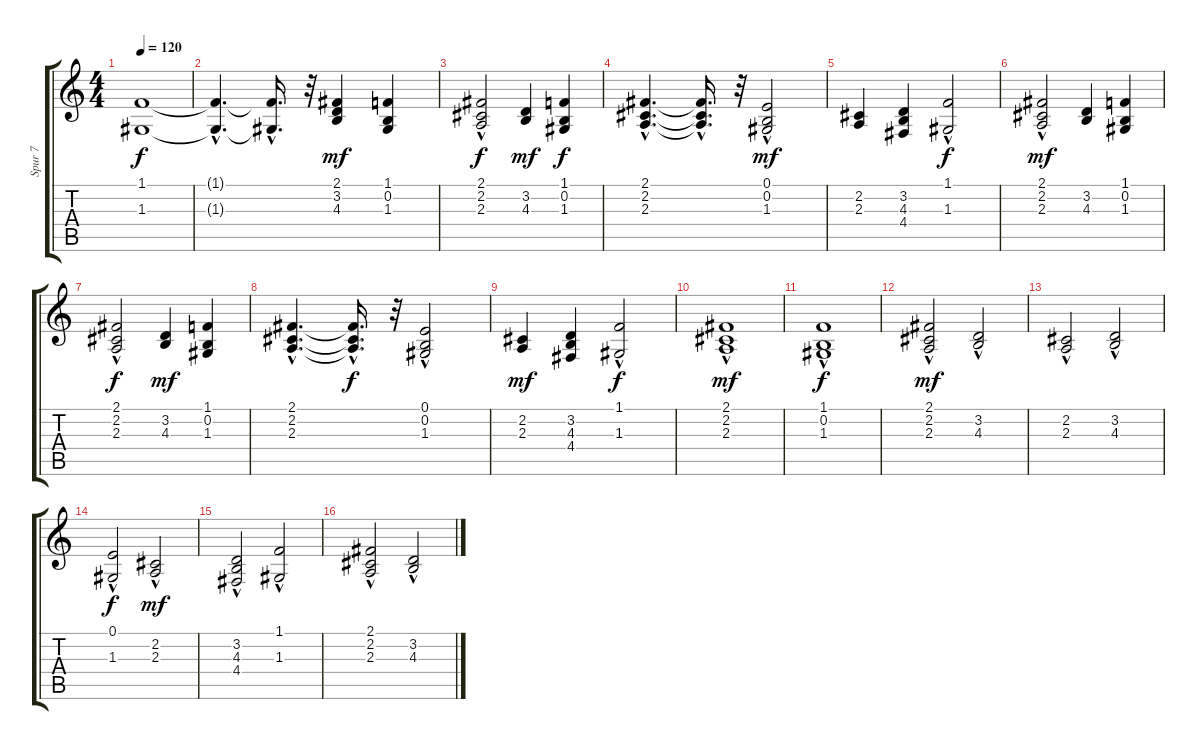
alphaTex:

\track ("Spur 7" "Spur 7") {instrument stringensemble1}
\staff {score tabs}
\tuning (E4 B3 G3 D3 A2 E2) {hide}
\ts (4 4)
\tempo 120
\clef g2
\ks c
(1.1{t} 1.3{t}).1{dy f} |
(1.1{hac t} 1.3{hac t}).4{d} (1.1{hac t} 1.3{t}).16{d} r.32 (2.1 3.2 4.3).4{dy mf} (1.1 0.2 1.3).4 |
(2.1 2.2 2.3{hac}).2{dy f} (3.2 4.3).4{dy mf} (1.1 0.2 1.3).4{dy f} |
(2.1{hac} 2.2{hac} 2.3{hac}).4{d} (2.1{t} 2.2{hac t} 2.3{hac t}).16{d} r.32 (0.1 0.2 1.3{hac}).2{dy mf} |
(2.2 2.3).4 (3.2 4.3 4.4).4 (1.1 1.3{hac}).2{dy f} |
(2.1 2.2{hac} 2.3{hac}).2{dy mf} (3.2 4.3).4 (1.1 0.2 1.3).4 |
(2.1 2.2 2.3{hac}).2{dy f} (3.2 4.3).4{dy mf} (1.1 0.2 1.3).4 |
(2.1{hac} 2.2{hac} 2.3{hac}).4{d} (2.1{hac t} 2.2{hac t} 2.3{hac t}).16{d dy f} r.32 (0.1 0.2 1.3{hac}).2 |
(2.2 2.3).4{dy mf} (3.2 4.3 4.4).4 (1.1 1.3{hac}).2{dy f} |
(2.1 2.2{hac} 2.3{hac}).1{dy mf} |
(1.1 0.2{hac} 1.3{hac}).1{dy f} |
(2.1 2.2 2.3{hac}).2{dy mf} (3.2 4.3{hac}).2 |
(2.2 2.3{hac}).2 (3.2{hac} 4.3).2 |
(0.1{hac} 1.3{hac}).2{dy f} (2.2 2.3{hac}).2{dy mf} |
(3.2{hac} 4.3{hac} 4.4{hac}).2 (1.1 1.3{hac}).2 |
(2.1 2.2 2.3{hac}).2 (3.2 4.3{hac}).2
